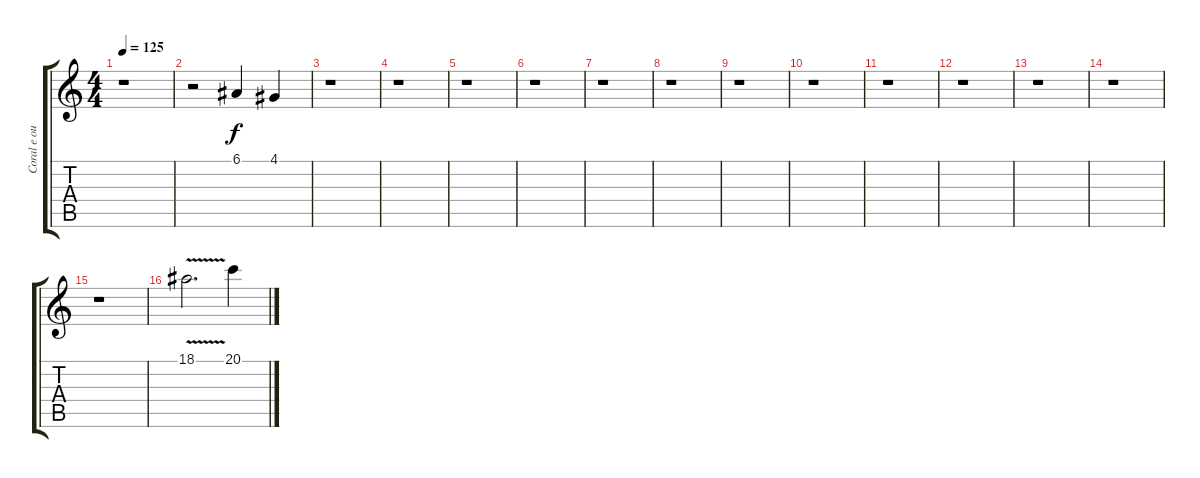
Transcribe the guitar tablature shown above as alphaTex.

\track ("Coral e outros" "Coral e ou") {instrument piccolo}
\staff {score tabs}
\tuning (E4 B3 G3 D3 A2 E2) {hide}
\ts (4 4)
\tempo 125
\clef g2
\ks c
r.1{dy f} |
r.2{instrument piccolo} 6.1.4 4.1.4 |
r.1 |
r.1 |
r.1 |
r.1 |
r.1 |
r.1 |
r.1 |
r.1 |
r.1 |
r.1 |
r.1 |
r.1 |
r.1 |
18.1{v}.2{d volume 8 instrument distortionguitar} 20.1.4
